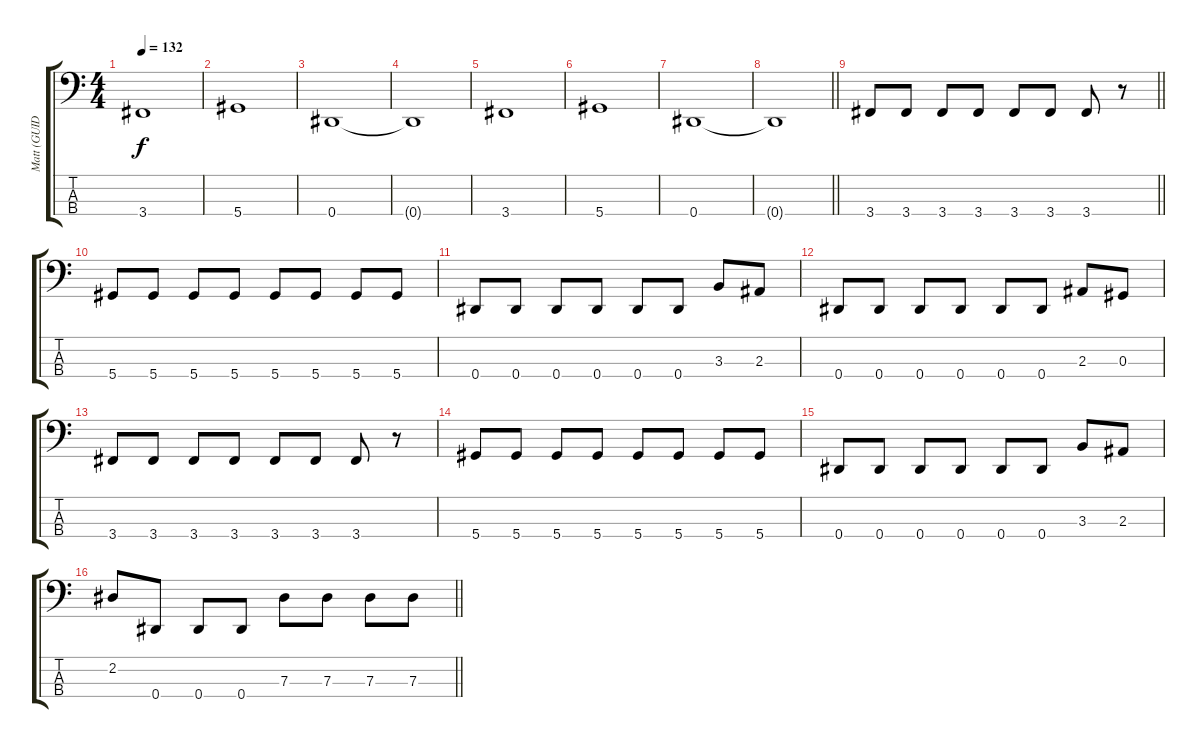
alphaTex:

\track ("Matt (GUIDE ONLY)" "Matt (GUID") {instrument electricbassfinger}
\staff {score tabs}
\tuning (Gb2 Db2 Ab1 Eb1) {hide}
\ts (4 4)
\tempo 132
\clef f4
\ks c
3.4.1{dy f} |
5.4.1 |
0.4.1 |
0.4{t}.1 |
3.4.1 |
5.4.1 |
0.4.1 |
\barLineRight lightlight
0.4{t}.1 |
\section ("" "")
\barLineRight lightlight
3.4.8 3.4.8 3.4.8 3.4.8 3.4.8 3.4.8 3.4.8 r.8 |
\section ("" "")
5.4.8 5.4.8 5.4.8 5.4.8 5.4.8 5.4.8 5.4.8 5.4.8 |
0.4.8 0.4.8 0.4.8 0.4.8 0.4.8 0.4.8 3.3.8 2.3.8 |
0.4.8 0.4.8 0.4.8 0.4.8 0.4.8 0.4.8 2.3.8 0.3.8 |
3.4.8 3.4.8 3.4.8 3.4.8 3.4.8 3.4.8 3.4.8 r.8 |
5.4.8 5.4.8 5.4.8 5.4.8 5.4.8 5.4.8 5.4.8 5.4.8 |
0.4.8 0.4.8 0.4.8 0.4.8 0.4.8 0.4.8 3.3.8 2.3.8 |
\barLineRight lightlight
2.2.8 0.4.8 0.4.8 0.4.8 7.3.8 7.3.8 7.3.8 7.3.8
